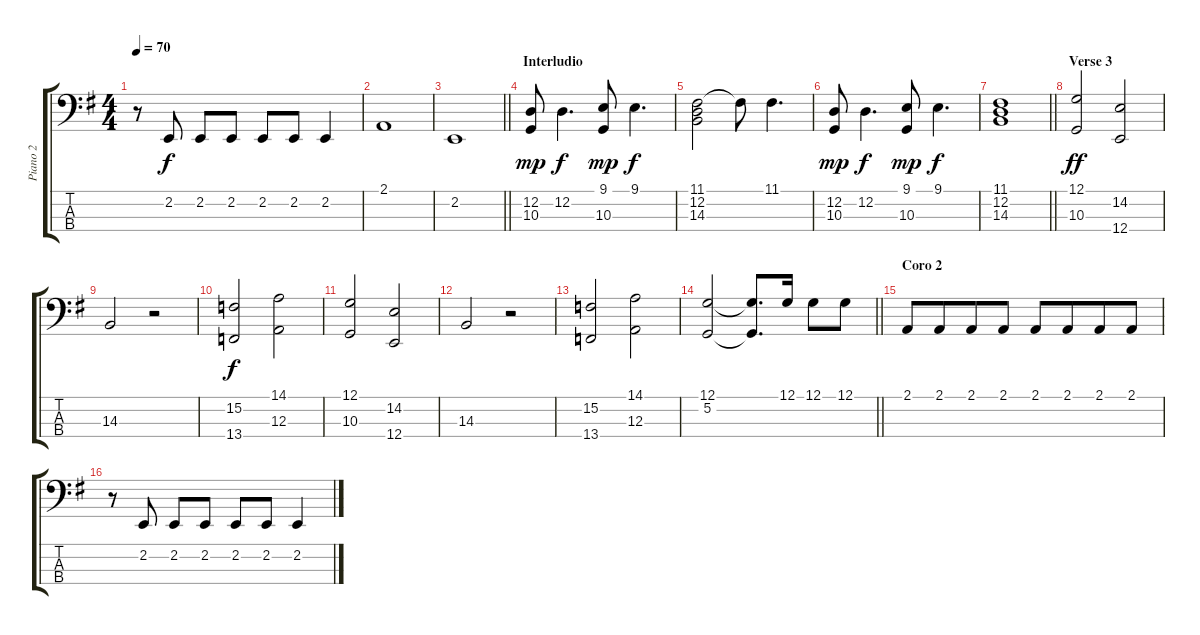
\track ("Piano 2" "Piano 2") {instrument acousticgrandpiano}
\staff {score tabs}
\tuning (G2 D2 A1 E1) {hide}
\ts (4 4)
\tempo 70
\clef f4
\ks g
r.8{dy f} 2.2.8 2.2.8 2.2.8 2.2.8 2.2.8 2.2.4 |
2.1.1 |
\barLineRight lightlight
2.2.1 |
\section ("" "Interludio")
(12.2 10.3).8{dy mp} 12.2.4{d dy f} (9.1 10.3).8{dy mp} 9.1.4{d dy f} |
(11.1 12.2 14.3).2 11.1{t}.8 11.1.4{d} |
(12.2 10.3).8{dy mp} 12.2.4{d dy f} (9.1 10.3).8{dy mp} 9.1.4{d dy f} |
\barLineRight lightlight
(11.1 12.2 14.3).1 |
\section ("" "Verse 3")
(12.1 10.3).2{dy ff} (14.2 12.4).2 |
14.3.2 r.2 |
(15.2 13.4).2{dy f} (14.1 12.3).2 |
(12.1 10.3).2 (14.2 12.4).2 |
14.3.2 r.2 |
(15.2 13.4).2 (14.1 12.3).2 |
\barLineRight lightlight
(12.1 5.2).2 (12.1{t} 5.2{t}).8{d} 12.1.16 12.1.8 12.1.8 |
\section ("" "Coro 2")
2.1.8 2.1.8{beam merge} 2.1.8 2.1.8 2.1.8 2.1.8{beam merge} 2.1.8 2.1.8 |
r.8 2.2.8 2.2.8 2.2.8 2.2.8 2.2.8 2.2.4
